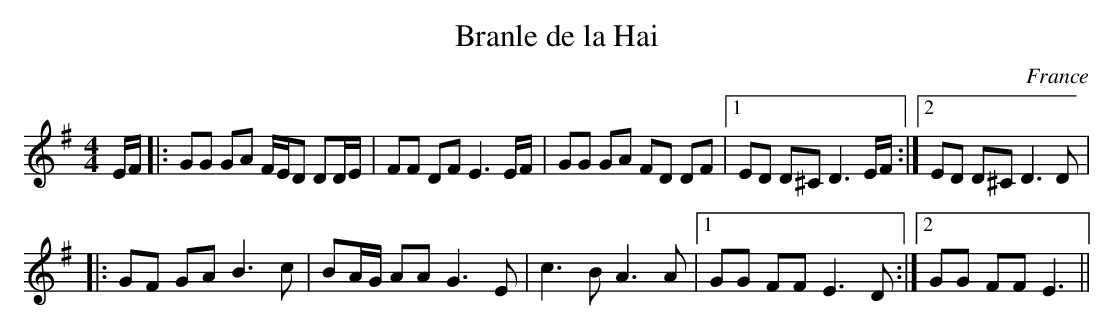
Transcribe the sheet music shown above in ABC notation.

X:1
T:Branle de la Hai
L:1/8
M:4/4
O:France
K:G major
E/F/|: GG  GA F/E/2D DD/E/2|FF DF E3 E/F/|GG GA FD DF| [1 ED D^C D3 E/F/:| [2 ED D^C D3 D|
|: GF GA B3 c| BA/G/ AA G3 E | c3B A3A |[1 GG FF E3 D:| [2 GG FF E3 ||
